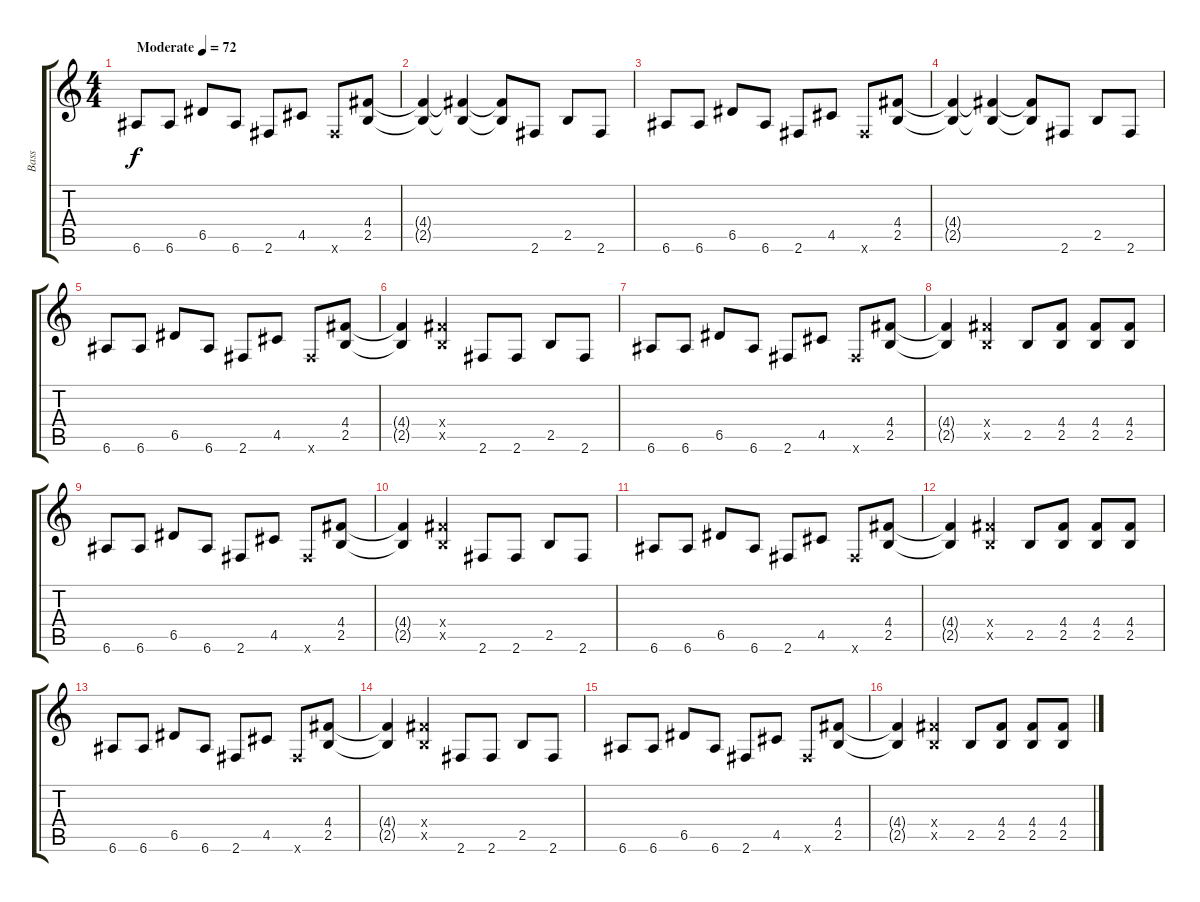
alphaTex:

\track ("Bass" "Bass") {instrument electricbassfinger}
\staff {score tabs}
\tuning (E4 B3 G3 D3 A2 E2) {hide}
\ts (4 4)
\tempo (72 "Moderate")
\clef g2
\ks c
6.6.8{dy f instrument electricbassfinger} 6.6.8 6.5.8 6.6.8 2.6.8 4.5.8 2.6{x}.8 (4.4 2.5).8 |
(4.4{t} 2.5{t}).4 (4.4{t} 2.5{t}).4 (4.4{t} 2.5{t}).8 2.6.8 2.5.8 2.6.8 |
6.6.8 6.6.8 6.5.8 6.6.8 2.6.8 4.5.8 2.6{x}.8 (4.4 2.5).8 |
(4.4{t} 2.5{t}).4 (4.4{t} 2.5{t}).4 (4.4{t} 2.5{t}).8 2.6.8 2.5.8 2.6.8 |
6.6.8 6.6.8 6.5.8 6.6.8 2.6.8 4.5.8 2.6{x}.8 (4.4 2.5).8 |
(4.4{t} 2.5{t}).4 (4.4{x} 2.5{x}).4 2.6.8 2.6.8 2.5.8 2.6.8 |
6.6.8 6.6.8 6.5.8 6.6.8 2.6.8 4.5.8 2.6{x}.8 (4.4 2.5).8 |
(4.4{t} 2.5{t}).4 (4.4{x} 2.5{x}).4 2.5.8 (4.4 2.5).8 (4.4 2.5).8 (4.4 2.5).8 |
6.6.8 6.6.8 6.5.8 6.6.8 2.6.8 4.5.8 2.6{x}.8 (4.4 2.5).8 |
(4.4{t} 2.5{t}).4 (4.4{x} 2.5{x}).4 2.6.8 2.6.8 2.5.8 2.6.8 |
6.6.8 6.6.8 6.5.8 6.6.8 2.6.8 4.5.8 2.6{x}.8 (4.4 2.5).8 |
(4.4{t} 2.5{t}).4 (4.4{x} 2.5{x}).4 2.5.8 (4.4 2.5).8 (4.4 2.5).8 (4.4 2.5).8 |
6.6.8 6.6.8 6.5.8 6.6.8 2.6.8 4.5.8 2.6{x}.8 (4.4 2.5).8 |
(4.4{t} 2.5{t}).4 (4.4{x} 2.5{x}).4 2.6.8 2.6.8 2.5.8 2.6.8 |
6.6.8 6.6.8 6.5.8 6.6.8 2.6.8 4.5.8 2.6{x}.8 (4.4 2.5).8 |
(4.4{t} 2.5{t}).4 (4.4{x} 2.5{x}).4 2.5.8 (4.4 2.5).8 (4.4 2.5).8 (4.4 2.5).8
